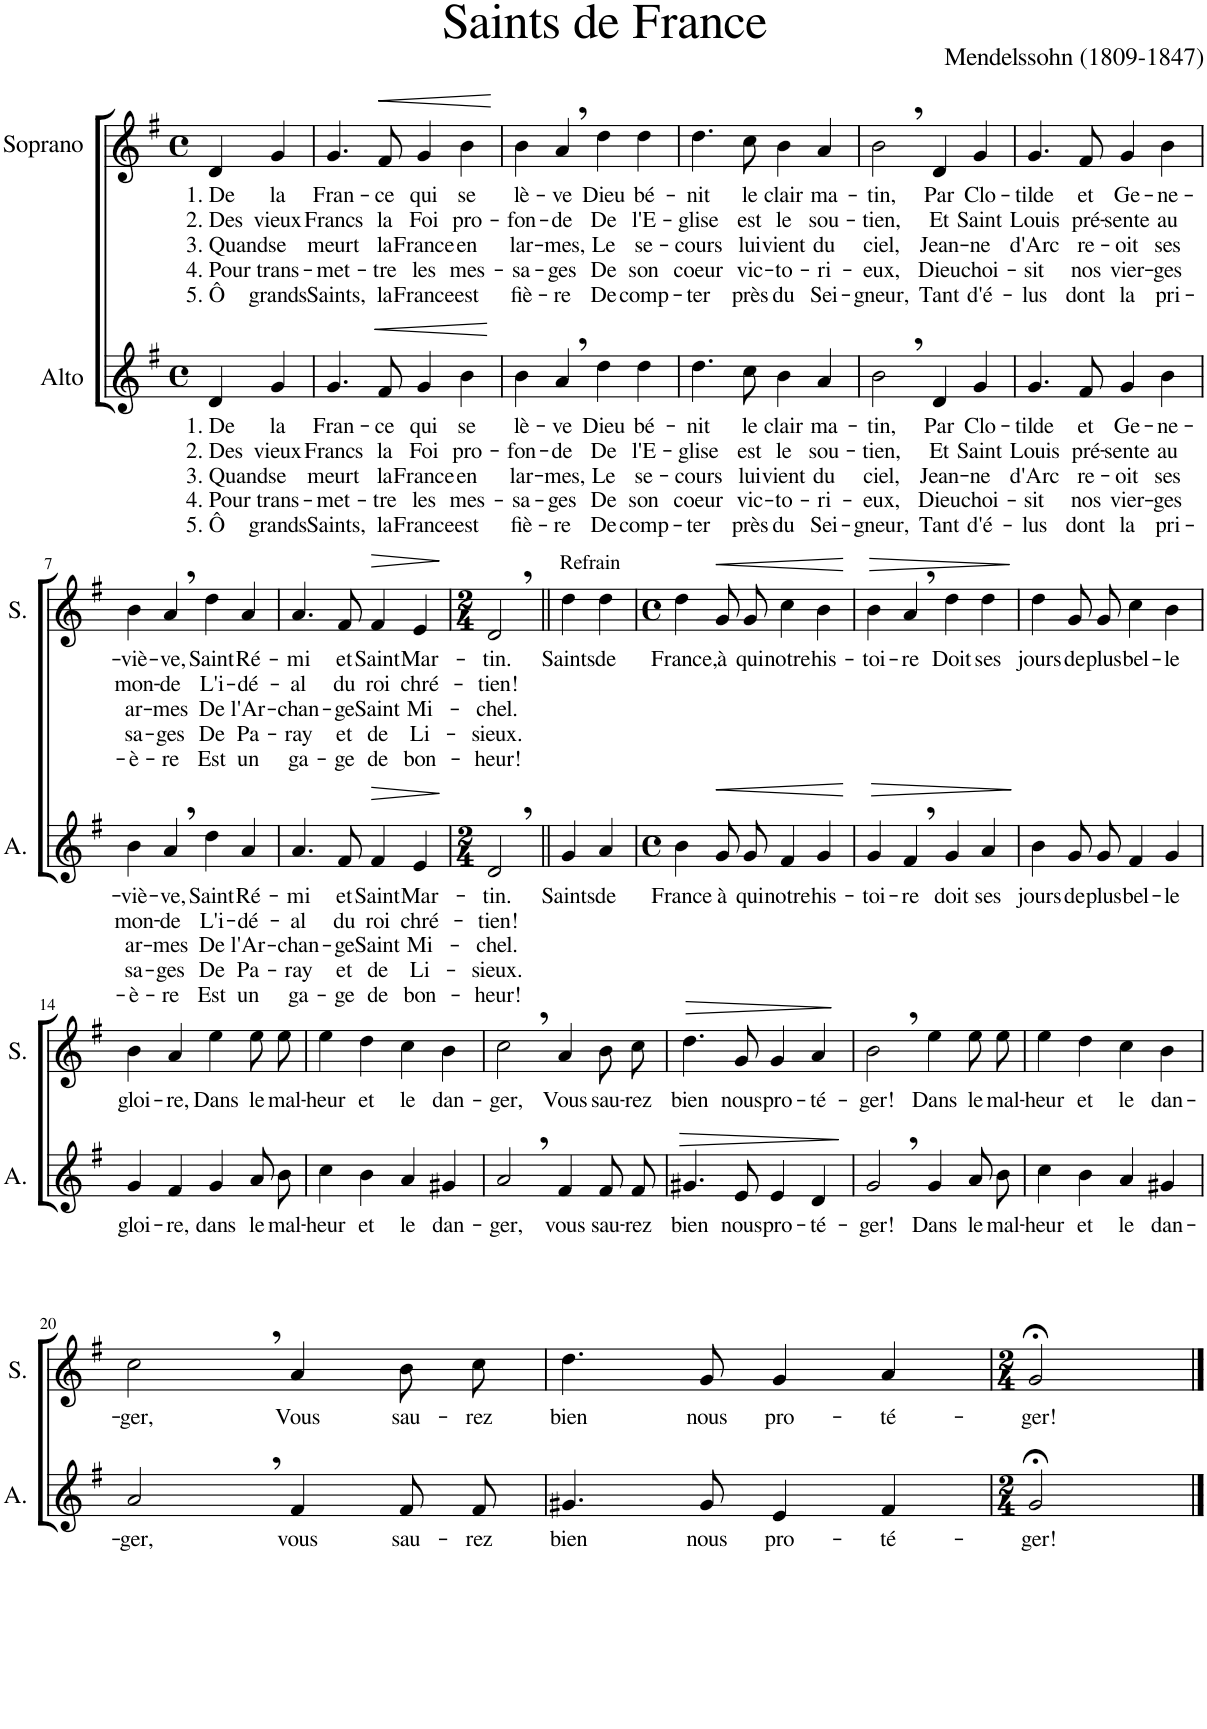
**kern	**text	**text	**text	**text	**text	**dynam	**kern	**text	**text	**text	**text	**text	**dynam
*part2	*part2	*part2	*part2	*part2	*part2	*part2	*part1	*part1	*part1	*part1	*part1	*part1	*part1
*staff2	*staff2	*staff2	*staff2	*staff2	*staff2	*staff2	*staff1	*staff1	*staff1	*staff1	*staff1	*staff1	*staff1
*I"Alto	*	*	*	*	*	*	*I"Soprano	*	*	*	*	*	*
*I'A.	*	*	*	*	*	*	*I'S.	*	*	*	*	*	*
*clefG2	*	*	*	*	*	*	*clefG2	*	*	*	*	*	*
*k[f#]	*	*	*	*	*	*	*k[f#]	*	*	*	*	*	*
*M4/4	*	*	*	*	*	*	*M4/4	*	*	*	*	*	*
*met(c)	*	*	*	*	*	*	*met(c)	*	*	*	*	*	*
=1	=1	=1	=1	=1	=1	=1	=1	=1	=1	=1	=1	=1	=1
!	!LO:LY:b	!LO:LY:b	!LO:LY:b	!LO:LY:b	!LO:LY:b	!	!	!LO:LY:b	!LO:LY:b	!LO:LY:b	!LO:LY:b	!LO:LY:b	!
4d/	1. De	2. Des	3. Quand	4. Pour	5. Ô	.	4d/	1. De	2. Des	3. Quand	4. Pour	5. Ô	.
!	!LO:LY:b	!LO:LY:b	!LO:LY:b	!LO:LY:b	!LO:LY:b	!	!	!LO:LY:b	!LO:LY:b	!LO:LY:b	!LO:LY:b	!LO:LY:b	!
4g/	la	vieux	se	trans-	grands	.	4g/	la	vieux	se	trans-	grands	.
=2	=2	=2	=2	=2	=2	=2	=2	=2	=2	=2	=2	=2	=2
!	!LO:LY:b	!LO:LY:b	!LO:LY:b	!LO:LY:b	!LO:LY:b	!	!	!LO:LY:b	!LO:LY:b	!LO:LY:b	!LO:LY:b	!LO:LY:b	!
4.g/	Fran-	Francs	meurt	-met-	Saints,	.	4.g/	Fran-	Francs	meurt	-met-	Saints,	.
!	!LO:LY:b	!LO:LY:b	!LO:LY:b	!LO:LY:b	!LO:LY:b	!LO:HP:b	!	!LO:LY:b	!LO:LY:b	!LO:LY:b	!LO:LY:b	!LO:LY:b	!LO:HP:b
8f#/	-ce	la	la	-tre	la	<	8f#/	-ce	la	la	-tre	la	<
!	!LO:LY:b	!LO:LY:b	!LO:LY:b	!LO:LY:b	!LO:LY:b	!	!	!LO:LY:b	!LO:LY:b	!LO:LY:b	!LO:LY:b	!LO:LY:b	!
4g/	qui	Foi	France	les	France	.	4g/	qui	Foi	France	les	France	.
!	!LO:LY:b	!LO:LY:b	!LO:LY:b	!LO:LY:b	!LO:LY:b	!	!	!LO:LY:b	!LO:LY:b	!LO:LY:b	!LO:LY:b	!LO:LY:b	!
4b\	se	pro-	en	mes-	est	.	4b\	se	pro-	en	mes-	est	.
.	.	.	.	.	.	[	.	.	.	.	.	.	[
=3	=3	=3	=3	=3	=3	=3	=3	=3	=3	=3	=3	=3	=3
!	!LO:LY:b	!LO:LY:b	!LO:LY:b	!LO:LY:b	!LO:LY:b	!	!	!LO:LY:b	!LO:LY:b	!LO:LY:b	!LO:LY:b	!LO:LY:b	!
4b\	lè-	-fon-	lar-	-sa-	fiè-	.	4b\	lè-	-fon-	lar-	-sa-	fiè-	.
!	!LO:LY:b	!LO:LY:b	!LO:LY:b	!LO:LY:b	!LO:LY:b	!	!	!LO:LY:b	!LO:LY:b	!LO:LY:b	!LO:LY:b	!LO:LY:b	!
4a,/	-ve	-de	-mes,	-ges	-re	.	4a,/	-ve	-de	-mes,	-ges	-re	.
!	!LO:LY:b	!LO:LY:b	!LO:LY:b	!LO:LY:b	!LO:LY:b	!	!	!LO:LY:b	!LO:LY:b	!LO:LY:b	!LO:LY:b	!LO:LY:b	!
4dd\	Dieu	De	Le	De	De	.	4dd\	Dieu	De	Le	De	De	.
!	!LO:LY:b	!LO:LY:b	!LO:LY:b	!LO:LY:b	!LO:LY:b	!	!	!LO:LY:b	!LO:LY:b	!LO:LY:b	!LO:LY:b	!LO:LY:b	!
4dd\	bé-	l'E-	se-	son	comp-	.	4dd\	bé-	l'E-	se-	son	comp-	.
=4	=4	=4	=4	=4	=4	=4	=4	=4	=4	=4	=4	=4	=4
!	!LO:LY:b	!LO:LY:b	!LO:LY:b	!LO:LY:b	!LO:LY:b	!	!	!LO:LY:b	!LO:LY:b	!LO:LY:b	!LO:LY:b	!LO:LY:b	!
4.dd\	-nit	-glise	-cours	coeur	-ter	.	4.dd\	-nit	-glise	-cours	coeur	-ter	.
!	!LO:LY:b	!LO:LY:b	!LO:LY:b	!LO:LY:b	!LO:LY:b	!	!	!LO:LY:b	!LO:LY:b	!LO:LY:b	!LO:LY:b	!LO:LY:b	!
8cc\	le	est	lui	vic-	près	.	8cc\	le	est	lui	vic-	près	.
!	!LO:LY:b	!LO:LY:b	!LO:LY:b	!LO:LY:b	!LO:LY:b	!	!	!LO:LY:b	!LO:LY:b	!LO:LY:b	!LO:LY:b	!LO:LY:b	!
4b\	clair	le	vient	-to-	du	.	4b\	clair	le	vient	-to-	du	.
!	!LO:LY:b	!LO:LY:b	!LO:LY:b	!LO:LY:b	!LO:LY:b	!	!	!LO:LY:b	!LO:LY:b	!LO:LY:b	!LO:LY:b	!LO:LY:b	!
4a/	ma-	sou-	du	-ri-	Sei-	.	4a/	ma-	sou-	du	-ri-	Sei-	.
=5	=5	=5	=5	=5	=5	=5	=5	=5	=5	=5	=5	=5	=5
!	!LO:LY:b	!LO:LY:b	!LO:LY:b	!LO:LY:b	!LO:LY:b	!	!	!LO:LY:b	!LO:LY:b	!LO:LY:b	!LO:LY:b	!LO:LY:b	!
2b,\	-tin,	-tien,	ciel,	-eux,	-gneur,	.	2b,\	-tin,	-tien,	ciel,	-eux,	-gneur,	.
!	!LO:LY:b	!LO:LY:b	!LO:LY:b	!LO:LY:b	!LO:LY:b	!	!	!LO:LY:b	!LO:LY:b	!LO:LY:b	!LO:LY:b	!LO:LY:b	!
4d/	Par	Et	Jean-	Dieu	Tant	.	4d/	Par	Et	Jean-	Dieu	Tant	.
!	!LO:LY:b	!LO:LY:b	!LO:LY:b	!LO:LY:b	!LO:LY:b	!	!	!LO:LY:b	!LO:LY:b	!LO:LY:b	!LO:LY:b	!LO:LY:b	!
4g/	Clo-	Saint	-ne	choi-	d'é-	.	4g/	Clo-	Saint	-ne	choi-	d'é-	.
=6	=6	=6	=6	=6	=6	=6	=6	=6	=6	=6	=6	=6	=6
!	!LO:LY:b	!LO:LY:b	!LO:LY:b	!LO:LY:b	!LO:LY:b	!	!	!LO:LY:b	!LO:LY:b	!LO:LY:b	!LO:LY:b	!LO:LY:b	!
4.g/	-tilde	Louis	d'Arc	-sit	-lus	.	4.g/	-tilde	Louis	d'Arc	-sit	-lus	.
!	!LO:LY:b	!LO:LY:b	!LO:LY:b	!LO:LY:b	!LO:LY:b	!	!	!LO:LY:b	!LO:LY:b	!LO:LY:b	!LO:LY:b	!LO:LY:b	!
8f#/	et	pré-	re-	nos	dont	.	8f#/	et	pré-	re-	nos	dont	.
!	!LO:LY:b	!LO:LY:b	!LO:LY:b	!LO:LY:b	!LO:LY:b	!	!	!LO:LY:b	!LO:LY:b	!LO:LY:b	!LO:LY:b	!LO:LY:b	!
4g/	Ge-	-sente	-oit	vier-	la	.	4g/	Ge-	-sente	-oit	vier-	la	.
!	!LO:LY:b	!LO:LY:b	!LO:LY:b	!LO:LY:b	!LO:LY:b	!	!	!LO:LY:b	!LO:LY:b	!LO:LY:b	!LO:LY:b	!LO:LY:b	!
4b\	-ne-	au	ses	-ges	pri-	.	4b\	-ne-	au	ses	-ges	pri-	.
!!LO:LB:g=z
=7	=7	=7	=7	=7	=7	=7	=7	=7	=7	=7	=7	=7	=7
!	!LO:LY:b	!LO:LY:b	!LO:LY:b	!LO:LY:b	!LO:LY:b	!	!	!LO:LY:b	!LO:LY:b	!LO:LY:b	!LO:LY:b	!LO:LY:b	!
4b\	-viè-	mon-	ar-	sa-	-è-	.	4b\	-viè-	mon-	ar-	sa-	-è-	.
!	!LO:LY:b	!LO:LY:b	!LO:LY:b	!LO:LY:b	!LO:LY:b	!	!	!LO:LY:b	!LO:LY:b	!LO:LY:b	!LO:LY:b	!LO:LY:b	!
4a,/	-ve,	-de	-mes	-ges	-re	.	4a,/	-ve,	-de	-mes	-ges	-re	.
!	!LO:LY:b	!LO:LY:b	!LO:LY:b	!LO:LY:b	!LO:LY:b	!	!	!LO:LY:b	!LO:LY:b	!LO:LY:b	!LO:LY:b	!LO:LY:b	!
4dd\	Saint	L'i-	De	De	Est	.	4dd\	Saint	L'i-	De	De	Est	.
!	!LO:LY:b	!LO:LY:b	!LO:LY:b	!LO:LY:b	!LO:LY:b	!	!	!LO:LY:b	!LO:LY:b	!LO:LY:b	!LO:LY:b	!LO:LY:b	!
4a/	Ré-	-dé-	l'Ar-	Pa-	un	.	4a/	Ré-	-dé-	l'Ar-	Pa-	un	.
=8	=8	=8	=8	=8	=8	=8	=8	=8	=8	=8	=8	=8	=8
!	!LO:LY:b	!LO:LY:b	!LO:LY:b	!LO:LY:b	!LO:LY:b	!	!	!LO:LY:b	!LO:LY:b	!LO:LY:b	!LO:LY:b	!LO:LY:b	!
4.a/	-mi	-al	-chan-	-ray	ga-	.	4.a/	-mi	-al	-chan-	-ray	ga-	.
!	!LO:LY:b	!LO:LY:b	!LO:LY:b	!LO:LY:b	!LO:LY:b	!	!	!LO:LY:b	!LO:LY:b	!LO:LY:b	!LO:LY:b	!LO:LY:b	!
8f#/	et	du	-ge	et	-ge	.	8f#/	et	du	-ge	et	-ge	.
!	!LO:LY:b	!LO:LY:b	!LO:LY:b	!LO:LY:b	!LO:LY:b	!LO:HP:b	!	!LO:LY:b	!LO:LY:b	!LO:LY:b	!LO:LY:b	!LO:LY:b	!LO:HP:b
4f#/	Saint	roi	Saint	de	de	>	4f#/	Saint	roi	Saint	de	de	>
!	!LO:LY:b	!LO:LY:b	!LO:LY:b	!LO:LY:b	!LO:LY:b	!	!	!LO:LY:b	!LO:LY:b	!LO:LY:b	!LO:LY:b	!LO:LY:b	!
4e/	Mar-	chré-	Mi-	Li-	bon-	.	4e/	Mar-	chré-	Mi-	Li-	bon-	.
.	.	.	.	.	.	]	.	.	.	.	.	.	]
=9	=9	=9	=9	=9	=9	=9	=9	=9	=9	=9	=9	=9	=9
*M2/4	*	*	*	*	*	*	*M2/4	*	*	*	*	*	*
!	!LO:LY:b	!LO:LY:b	!LO:LY:b	!LO:LY:b	!LO:LY:b	!	!	!LO:LY:b	!LO:LY:b	!LO:LY:b	!LO:LY:b	!LO:LY:b	!
2d,/	-tin.	-tien!	-chel.	-sieux.	-heur!	.	2d,/	-tin.	-tien!	-chel.	-sieux.	-heur!	.
=10||	=10||	=10||	=10||	=10||	=10||	=10||	=10||	=10||	=10||	=10||	=10||	=10||	=10||
!	!	!	!	!	!	!	!LO:TX:a:t=Refrain	!	!	!	!	!	!
!	!LO:LY:b	!	!	!	!	!	!	!LO:LY:b	!	!	!	!	!
4g/	Saints	.	.	.	.	.	4dd\	Saints	.	.	.	.	.
!	!LO:LY:b	!	!	!	!	!	!	!LO:LY:b	!	!	!	!	!
4a/	de	.	.	.	.	.	4dd\	de	.	.	.	.	.
=11	=11	=11	=11	=11	=11	=11	=11	=11	=11	=11	=11	=11	=11
*M4/4	*	*	*	*	*	*	*M4/4	*	*	*	*	*	*
*met(c)	*	*	*	*	*	*	*met(c)	*	*	*	*	*	*
!	!LO:LY:b	!	!	!	!	!	!	!LO:LY:b	!	!	!	!	!
4b\	France	.	.	.	.	.	4dd\	France,	.	.	.	.	.
!	!LO:LY:b	!	!	!	!	!LO:HP:b	!	!LO:LY:b	!	!	!	!	!LO:HP:b
8g/L	à	.	.	.	.	<	8g/L	à	.	.	.	.	<
!	!LO:LY:b	!	!	!	!	!	!	!LO:LY:b	!	!	!	!	!
8g/J	qui	.	.	.	.	.	8g/J	qui	.	.	.	.	.
!	!LO:LY:b	!	!	!	!	!	!	!LO:LY:b	!	!	!	!	!
4f#/	notre	.	.	.	.	.	4cc\	notre	.	.	.	.	.
!	!LO:LY:b	!	!	!	!	!	!	!LO:LY:b	!	!	!	!	!
4g/	his-	.	.	.	.	.	4b\	his-	.	.	.	.	.
.	.	.	.	.	.	[	.	.	.	.	.	.	[
=12	=12	=12	=12	=12	=12	=12	=12	=12	=12	=12	=12	=12	=12
!	!LO:LY:b	!	!	!	!	!LO:HP:b	!	!LO:LY:b	!	!	!	!	!LO:HP:b
4g/	-toi-	.	.	.	.	>	4b\	-toi-	.	.	.	.	>
!	!LO:LY:b	!	!	!	!	!	!	!LO:LY:b	!	!	!	!	!
4f#,/	-re	.	.	.	.	.	4a,/	-re	.	.	.	.	.
!	!LO:LY:b	!	!	!	!	!	!	!LO:LY:b	!	!	!	!	!
4g/	doit	.	.	.	.	.	4dd\	Doit	.	.	.	.	.
!	!LO:LY:b	!	!	!	!	!	!	!LO:LY:b	!	!	!	!	!
4a/	ses	.	.	.	.	.	4dd\	ses	.	.	.	.	.
.	.	.	.	.	.	]	.	.	.	.	.	.	]
=13	=13	=13	=13	=13	=13	=13	=13	=13	=13	=13	=13	=13	=13
!	!LO:LY:b	!	!	!	!	!	!	!LO:LY:b	!	!	!	!	!
4b\	jours	.	.	.	.	.	4dd\	jours	.	.	.	.	.
!	!LO:LY:b	!	!	!	!	!	!	!LO:LY:b	!	!	!	!	!
8g/L	de	.	.	.	.	.	8g/L	de	.	.	.	.	.
!	!LO:LY:b	!	!	!	!	!	!	!LO:LY:b	!	!	!	!	!
8g/J	plus	.	.	.	.	.	8g/J	plus	.	.	.	.	.
!	!LO:LY:b	!	!	!	!	!	!	!LO:LY:b	!	!	!	!	!
4f#/	bel-	.	.	.	.	.	4cc\	bel-	.	.	.	.	.
!	!LO:LY:b	!	!	!	!	!	!	!LO:LY:b	!	!	!	!	!
4g/	-le	.	.	.	.	.	4b\	-le	.	.	.	.	.
!!LO:LB:g=z
=14	=14	=14	=14	=14	=14	=14	=14	=14	=14	=14	=14	=14	=14
!	!LO:LY:b	!	!	!	!	!	!	!LO:LY:b	!	!	!	!	!
4g/	gloi-	.	.	.	.	.	4b\	gloi-	.	.	.	.	.
!	!LO:LY:b	!	!	!	!	!	!	!LO:LY:b	!	!	!	!	!
4f#/	-re,	.	.	.	.	.	4a/	-re,	.	.	.	.	.
!	!LO:LY:b	!	!	!	!	!	!	!LO:LY:b	!	!	!	!	!
4g/	dans	.	.	.	.	.	4ee\	Dans	.	.	.	.	.
!	!LO:LY:b	!	!	!	!	!	!	!LO:LY:b	!	!	!	!	!
8a/L	le	.	.	.	.	.	8ee\L	le	.	.	.	.	.
!	!LO:LY:b	!	!	!	!	!	!	!LO:LY:b	!	!	!	!	!
8b/J	mal-	.	.	.	.	.	8ee\J	mal-	.	.	.	.	.
=15	=15	=15	=15	=15	=15	=15	=15	=15	=15	=15	=15	=15	=15
!	!LO:LY:b	!	!	!	!	!	!	!LO:LY:b	!	!	!	!	!
4cc\	-heur	.	.	.	.	.	4ee\	-heur	.	.	.	.	.
!	!LO:LY:b	!	!	!	!	!	!	!LO:LY:b	!	!	!	!	!
4b\	et	.	.	.	.	.	4dd\	et	.	.	.	.	.
!	!LO:LY:b	!	!	!	!	!	!	!LO:LY:b	!	!	!	!	!
4a/	le	.	.	.	.	.	4cc\	le	.	.	.	.	.
!	!LO:LY:b	!	!	!	!	!	!	!LO:LY:b	!	!	!	!	!
4g#X/	dan-	.	.	.	.	.	4b\	dan-	.	.	.	.	.
=16	=16	=16	=16	=16	=16	=16	=16	=16	=16	=16	=16	=16	=16
!	!LO:LY:b	!	!	!	!	!	!	!LO:LY:b	!	!	!	!	!
2a,/	-ger,	.	.	.	.	.	2cc,\	-ger,	.	.	.	.	.
!	!LO:LY:b	!	!	!	!	!	!	!LO:LY:b	!	!	!	!	!
4f#/	vous	.	.	.	.	.	4a/	Vous	.	.	.	.	.
!	!LO:LY:b	!	!	!	!	!	!	!LO:LY:b	!	!	!	!	!
8f#/L	sau-	.	.	.	.	.	8b\L	sau-	.	.	.	.	.
!	!LO:LY:b	!	!	!	!	!	!	!LO:LY:b	!	!	!	!	!
8f#/J	-rez	.	.	.	.	.	8cc\J	-rez	.	.	.	.	.
=17	=17	=17	=17	=17	=17	=17	=17	=17	=17	=17	=17	=17	=17
!	!LO:LY:b	!	!	!	!	!LO:HP:b	!	!LO:LY:b	!	!	!	!	!LO:HP:b
4.g#X/	bien	.	.	.	.	>	4.dd\	bien	.	.	.	.	>
!	!LO:LY:b	!	!	!	!	!	!	!LO:LY:b	!	!	!	!	!
8e/	nous	.	.	.	.	.	8g/	nous	.	.	.	.	.
!	!LO:LY:b	!	!	!	!	!	!	!LO:LY:b	!	!	!	!	!
4e/	pro-	.	.	.	.	.	4g/	pro-	.	.	.	.	.
!	!LO:LY:b	!	!	!	!	!	!	!LO:LY:b	!	!	!	!	!
4d/	-té-	.	.	.	.	.	4a/	-té-	.	.	.	.	.
.	.	.	.	.	.	]	.	.	.	.	.	.	]
=18	=18	=18	=18	=18	=18	=18	=18	=18	=18	=18	=18	=18	=18
!	!LO:LY:b	!	!	!	!	!	!	!LO:LY:b	!	!	!	!	!
2g,/	-ger!	.	.	.	.	.	2b,\	-ger!	.	.	.	.	.
!	!LO:LY:b	!	!	!	!	!	!	!LO:LY:b	!	!	!	!	!
4g/	Dans	.	.	.	.	.	4ee\	Dans	.	.	.	.	.
!	!LO:LY:b	!	!	!	!	!	!	!LO:LY:b	!	!	!	!	!
8a/L	le	.	.	.	.	.	8ee\L	le	.	.	.	.	.
!	!LO:LY:b	!	!	!	!	!	!	!LO:LY:b	!	!	!	!	!
8b/J	mal-	.	.	.	.	.	8ee\J	mal-	.	.	.	.	.
=19	=19	=19	=19	=19	=19	=19	=19	=19	=19	=19	=19	=19	=19
!	!LO:LY:b	!	!	!	!	!	!	!LO:LY:b	!	!	!	!	!
4cc\	-heur	.	.	.	.	.	4ee\	-heur	.	.	.	.	.
!	!LO:LY:b	!	!	!	!	!	!	!LO:LY:b	!	!	!	!	!
4b\	et	.	.	.	.	.	4dd\	et	.	.	.	.	.
!	!LO:LY:b	!	!	!	!	!	!	!LO:LY:b	!	!	!	!	!
4a/	le	.	.	.	.	.	4cc\	le	.	.	.	.	.
!	!LO:LY:b	!	!	!	!	!	!	!LO:LY:b	!	!	!	!	!
4g#X/	dan-	.	.	.	.	.	4b\	dan-	.	.	.	.	.
!!LO:LB:g=z
=20	=20	=20	=20	=20	=20	=20	=20	=20	=20	=20	=20	=20	=20
!	!LO:LY:b	!	!	!	!	!	!	!LO:LY:b	!	!	!	!	!
2a,/	-ger,	.	.	.	.	.	2cc,\	-ger,	.	.	.	.	.
!	!LO:LY:b	!	!	!	!	!	!	!LO:LY:b	!	!	!	!	!
4f#/	vous	.	.	.	.	.	4a/	Vous	.	.	.	.	.
!	!LO:LY:b	!	!	!	!	!	!	!LO:LY:b	!	!	!	!	!
8f#/L	sau-	.	.	.	.	.	8b\L	sau-	.	.	.	.	.
!	!LO:LY:b	!	!	!	!	!	!	!LO:LY:b	!	!	!	!	!
8f#/J	-rez	.	.	.	.	.	8cc\J	-rez	.	.	.	.	.
=21	=21	=21	=21	=21	=21	=21	=21	=21	=21	=21	=21	=21	=21
!	!LO:LY:b	!	!	!	!	!	!	!LO:LY:b	!	!	!	!	!
4.g#X/	bien	.	.	.	.	.	4.dd\	bien	.	.	.	.	.
!	!LO:LY:b	!	!	!	!	!	!	!LO:LY:b	!	!	!	!	!
8g#/	nous	.	.	.	.	.	8g/	nous	.	.	.	.	.
!	!LO:LY:b	!	!	!	!	!	!	!LO:LY:b	!	!	!	!	!
4e/	pro-	.	.	.	.	.	4g/	pro-	.	.	.	.	.
!	!LO:LY:b	!	!	!	!	!	!	!LO:LY:b	!	!	!	!	!
4f#/	-té-	.	.	.	.	.	4a/	-té-	.	.	.	.	.
=22	=22	=22	=22	=22	=22	=22	=22	=22	=22	=22	=22	=22	=22
*M2/4	*	*	*	*	*	*	*M2/4	*	*	*	*	*	*
!	!LO:LY:b	!	!	!	!	!	!	!LO:LY:b	!	!	!	!	!
2g;</	-ger!	.	.	.	.	.	2g;</	-ger!	.	.	.	.	.
==	==	==	==	==	==	==	==	==	==	==	==	==	==
*-	*-	*-	*-	*-	*-	*-	*-	*-	*-	*-	*-	*-	*-
